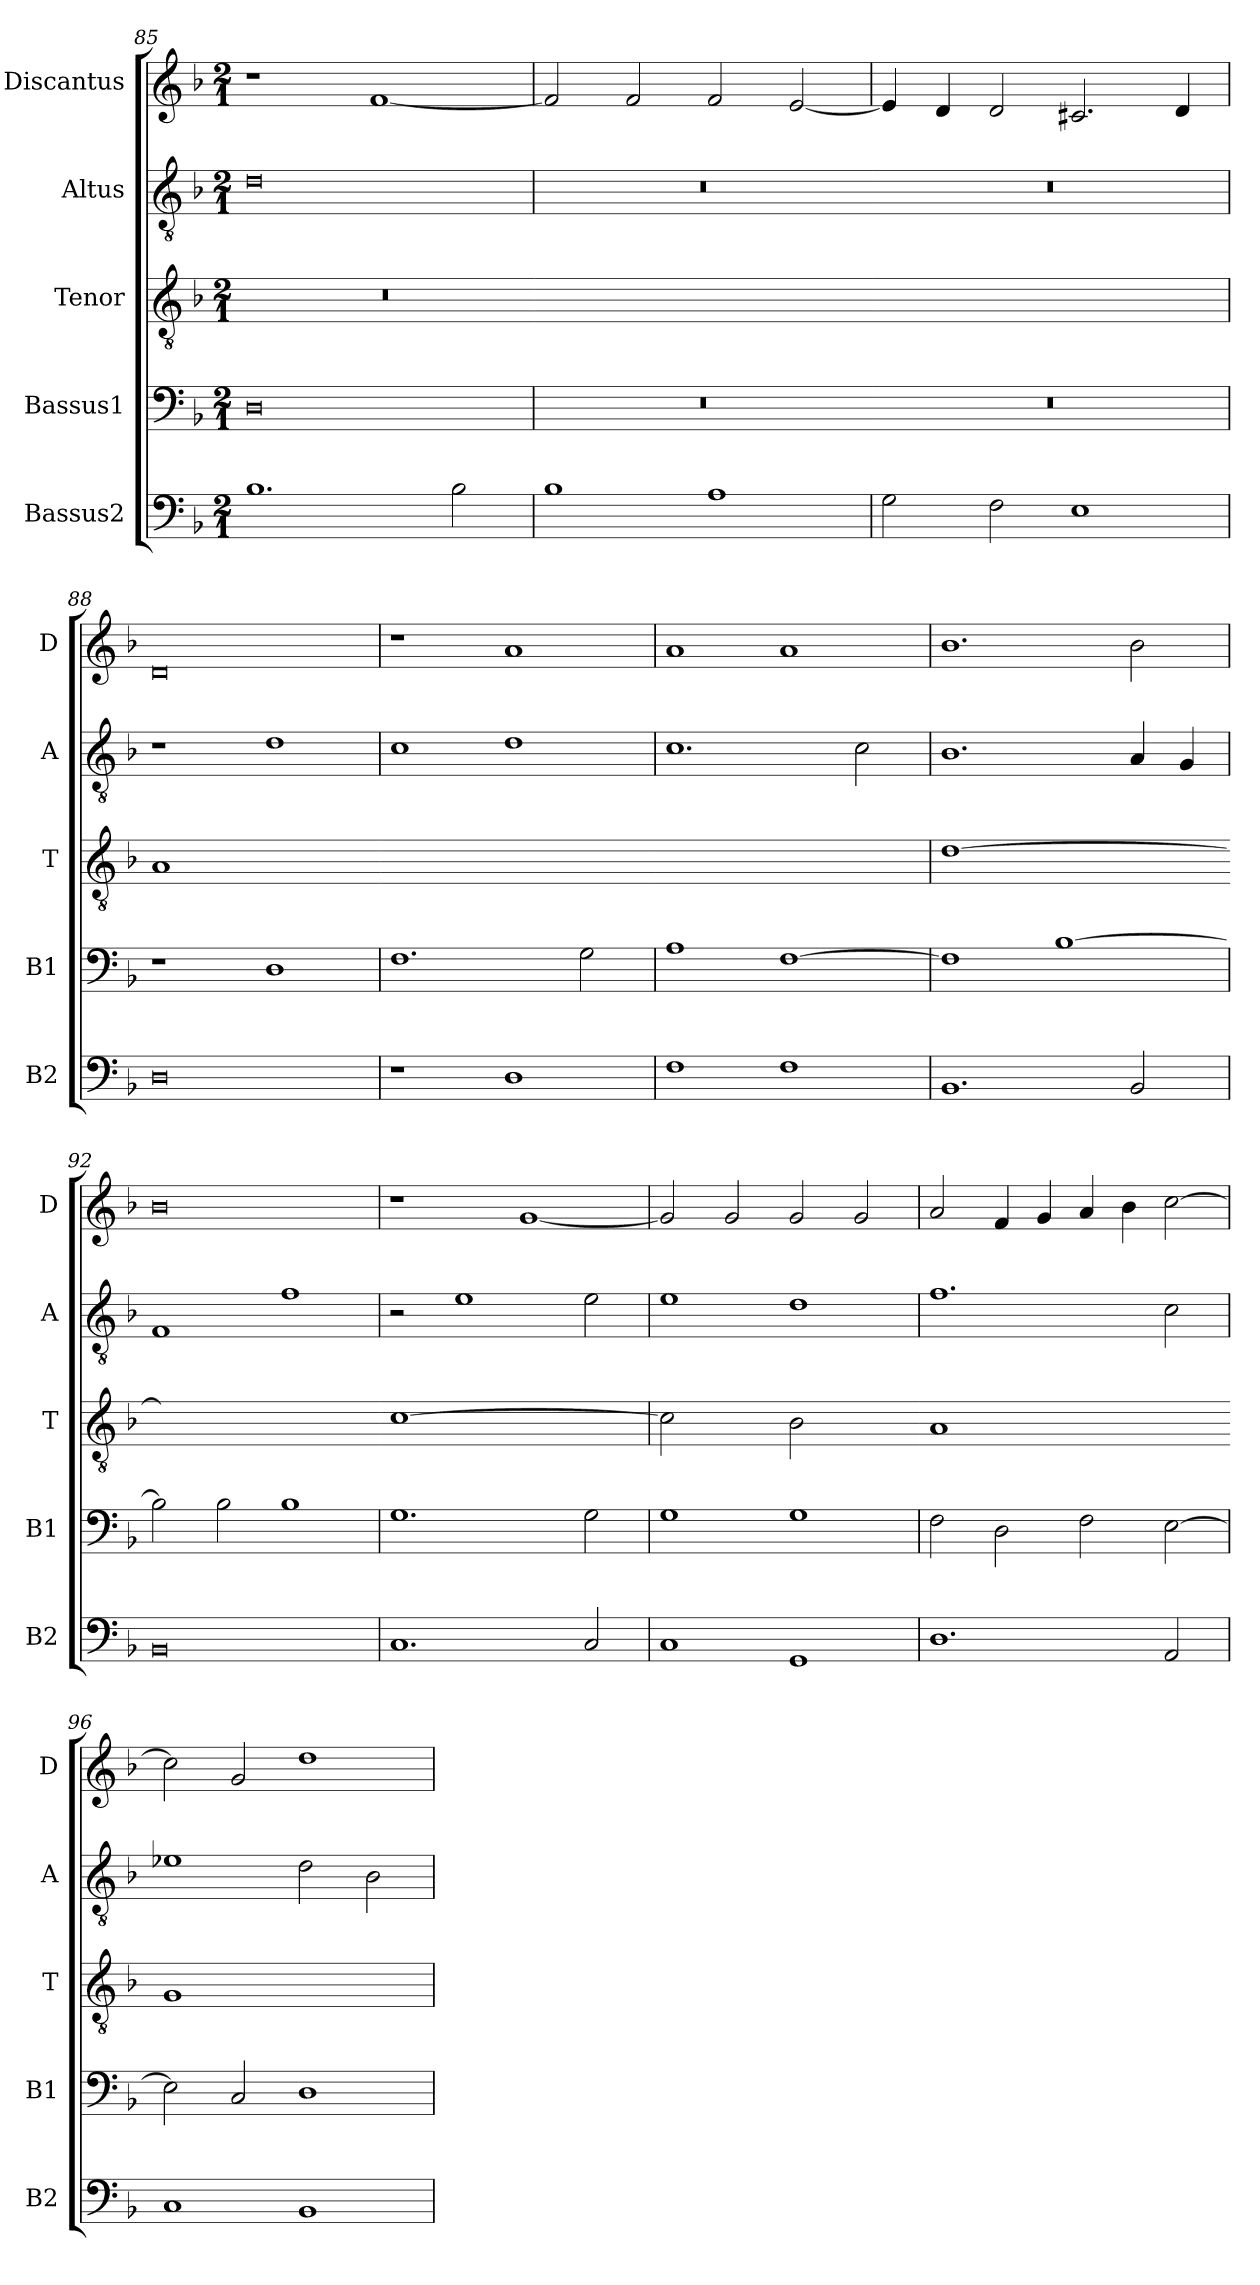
**kern	**kern	**kern	**kern	**kern
*part5	*part4	*part3	*part2	*part1
*staff5	*staff4	*staff3	*staff2	*staff1
*I"Bassus2	*I"Bassus1	*I"Tenor	*I"Altus	*I"Discantus
*I'B2	*I'B1	*I'T	*I'A	*I'D
*clefF4	*clefF4	*clefGv2	*clefGv2	*clefG2
*k[b-]	*k[b-]	*k[b-]	*k[b-]	*k[b-]
*M2/1	*M2/1	*M2/1	*M2/1	*M2/1
=85	=85	=85	=85	=85
!	!	!LO:N:vis=1	!	!
1.B-	0D	0r	0d	1r
.	.	.	.	[1f
2B-\	.	.	.	.
=86	=86	=86-	=86	=86
!	!	!LO:N:vis=1	!	!
1B-	0r	0ryy	0r	2f/]
.	.	.	.	2f/
1A	.	.	.	2f/
.	.	.	.	[2e/
=87	=87	=87-	=87	=87
!	!	!LO:N:vis=1	!	!
2G\	0r	0ryy	0r	4e/]
.	.	.	.	4d/
2F\	.	.	.	2d/
1E	.	.	.	2.c#X/
.	.	.	.	4d/
=88	=88	=88	=88	=88
!	!	!LO:N:vis=1	!	!
0D	1r	[y0A	1r	0d
.	1D	.	1d	.
=89	=89	=89-	=89	=89
!	!	!LO:N:vis=1	!	!
1r	1.F	0Ayy_	1c	1r
1D	.	.	1d	1a
.	2G\	.	.	.
=90	=90	=90-	=90	=90
!	!	!LO:N:vis=1	!	!
1F	1A	0Ayy]	1.c	1a
1F	[1F	.	.	1a
.	.	.	2c\	.
=91	=91	=91	=91	=91
!	!	!LO:N:vis=1	!	!
1.BB-	1F]	[0d	1.B-	1.b-
.	[1B-	.	.	.
2BB-/	.	.	4A/	2b-\
.	.	.	4G/	.
=92	=92	=92-	=92	=92
!	!	!LO:N:vis=1	!	!
0BB-	2B-\]	0dyy]	1F	0b-
.	2B-\	.	.	.
.	1B-	.	1f	.
=93	=93	=93-	=93	=93
!	!	!LO:N:vis=1	!	!
1.C	1.G	[0c	2r	1r
.	.	.	1e	.
.	.	.	.	[1g
2C/	2G\	.	2e\	.
=94	=94	=94	=94	=94
!	!	!LO:N:vis=2	!	!
1C	1G	1c]	1e	2g/]
.	.	.	.	2g/
!	!	!LO:N:vis=2	!	!
1GG	1G	1B-	1d	2g/
.	.	.	.	2g/
=95	=95	=95-	=95	=95
!	!	!LO:N:vis=1	!	!
1.D	2F\	0A	1.f	2a/
.	2D\	.	.	4f/
.	.	.	.	4g/
.	2F\	.	.	4a/
.	.	.	.	4b-\
2AA/	[2E\	.	2c\	[2cc\
=96	=96	=96-	=96	=96
!	!	!LO:N:vis=1	!	!
1C	2E\]	0G	1e-X	2cc\]
.	2C/	.	.	2g/
1BB-	1D	.	2d\	1dd
.	.	.	2B-\	.
=	=	=	=	=
*-	*-	*-	*-	*-
